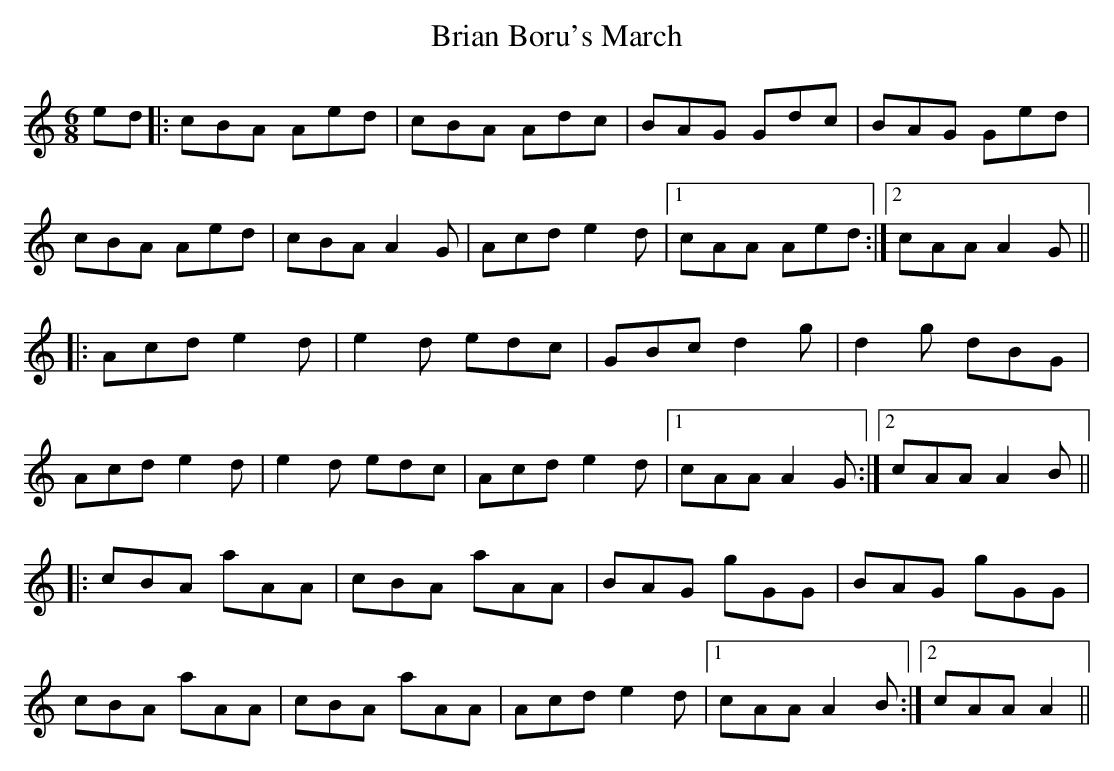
X:1
T:Brian Boru's March
M:6/8
K:Amin
ed|:cBA Aed|cBA Adc|BAG Gdc|BAG Ged|
cBA Aed|cBA A2G|Acd e2d|[1 cAA Aed:|[2 cAA A2G||
|:Acd e2d|e2d edc|GBc d2g|d2g dBG|
Acd e2d|e2d edc|Acd e2d|[1 cAA A2G:|[2 cAA A2B||
|:cBA aAA|cBA aAA|BAG gGG|BAG gGG|
cBA aAA|cBA aAA|Acd e2d|[1 cAA A2B:|[2 cAA A2||
